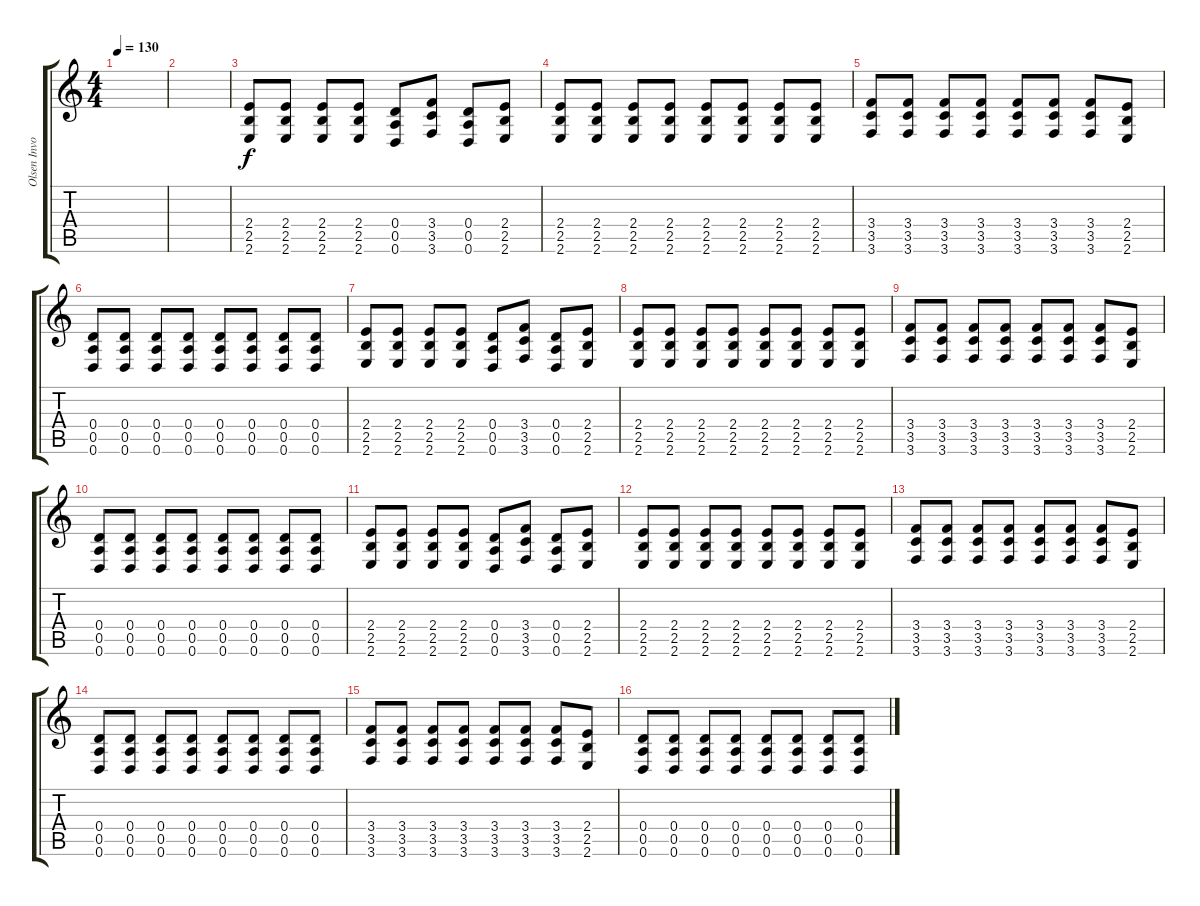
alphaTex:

\track ("Olsen Involtini" "Olsen Invo") {instrument distortionguitar}
\staff {score tabs}
\tuning (E4 B3 G3 D3 A2 D2) {hide}
\ts (4 4)
\tempo 130
\clef g2
\ks c
|
|
(2.4 2.5 2.6).8 (2.4 2.5 2.6).8 (2.4 2.5 2.6).8 (2.4 2.5 2.6).8 (0.4 0.5 0.6).8 (3.4 3.5 3.6).8 (0.4 0.5 0.6).8 (2.4 2.5 2.6).8 |
(2.4 2.5 2.6).8 (2.4 2.5 2.6).8 (2.4 2.5 2.6).8 (2.4 2.5 2.6).8 (2.4 2.5 2.6).8 (2.4 2.5 2.6).8 (2.4 2.5 2.6).8 (2.4 2.5 2.6).8 |
(3.4 3.5 3.6).8 (3.4 3.5 3.6).8 (3.4 3.5 3.6).8 (3.4 3.5 3.6).8 (3.4 3.5 3.6).8 (3.4 3.5 3.6).8 (3.4 3.5 3.6).8 (2.4 2.5 2.6).8 |
(0.4 0.5 0.6).8 (0.4 0.5 0.6).8 (0.4 0.5 0.6).8 (0.4 0.5 0.6).8 (0.4 0.5 0.6).8 (0.4 0.5 0.6).8 (0.4 0.5 0.6).8 (0.4 0.5 0.6).8 |
(2.4 2.5 2.6).8 (2.4 2.5 2.6).8 (2.4 2.5 2.6).8 (2.4 2.5 2.6).8 (0.4 0.5 0.6).8 (3.4 3.5 3.6).8 (0.4 0.5 0.6).8 (2.4 2.5 2.6).8 |
(2.4 2.5 2.6).8 (2.4 2.5 2.6).8 (2.4 2.5 2.6).8 (2.4 2.5 2.6).8 (2.4 2.5 2.6).8 (2.4 2.5 2.6).8 (2.4 2.5 2.6).8 (2.4 2.5 2.6).8 |
(3.4 3.5 3.6).8 (3.4 3.5 3.6).8 (3.4 3.5 3.6).8 (3.4 3.5 3.6).8 (3.4 3.5 3.6).8 (3.4 3.5 3.6).8 (3.4 3.5 3.6).8 (2.4 2.5 2.6).8 |
(0.4 0.5 0.6).8 (0.4 0.5 0.6).8 (0.4 0.5 0.6).8 (0.4 0.5 0.6).8 (0.4 0.5 0.6).8 (0.4 0.5 0.6).8 (0.4 0.5 0.6).8 (0.4 0.5 0.6).8 |
(2.4 2.5 2.6).8 (2.4 2.5 2.6).8 (2.4 2.5 2.6).8 (2.4 2.5 2.6).8 (0.4 0.5 0.6).8 (3.4 3.5 3.6).8 (0.4 0.5 0.6).8 (2.4 2.5 2.6).8 |
(2.4 2.5 2.6).8 (2.4 2.5 2.6).8 (2.4 2.5 2.6).8 (2.4 2.5 2.6).8 (2.4 2.5 2.6).8 (2.4 2.5 2.6).8 (2.4 2.5 2.6).8 (2.4 2.5 2.6).8 |
(3.4 3.5 3.6).8 (3.4 3.5 3.6).8 (3.4 3.5 3.6).8 (3.4 3.5 3.6).8 (3.4 3.5 3.6).8 (3.4 3.5 3.6).8 (3.4 3.5 3.6).8 (2.4 2.5 2.6).8 |
(0.4 0.5 0.6).8 (0.4 0.5 0.6).8 (0.4 0.5 0.6).8 (0.4 0.5 0.6).8 (0.4 0.5 0.6).8 (0.4 0.5 0.6).8 (0.4 0.5 0.6).8 (0.4 0.5 0.6).8 |
(3.4 3.5 3.6).8 (3.4 3.5 3.6).8 (3.4 3.5 3.6).8 (3.4 3.5 3.6).8 (3.4 3.5 3.6).8 (3.4 3.5 3.6).8 (3.4 3.5 3.6).8 (2.4 2.5 2.6).8 |
(0.4 0.5 0.6).8 (0.4 0.5 0.6).8 (0.4 0.5 0.6).8 (0.4 0.5 0.6).8 (0.4 0.5 0.6).8 (0.4 0.5 0.6).8 (0.4 0.5 0.6).8 (0.4 0.5 0.6).8
